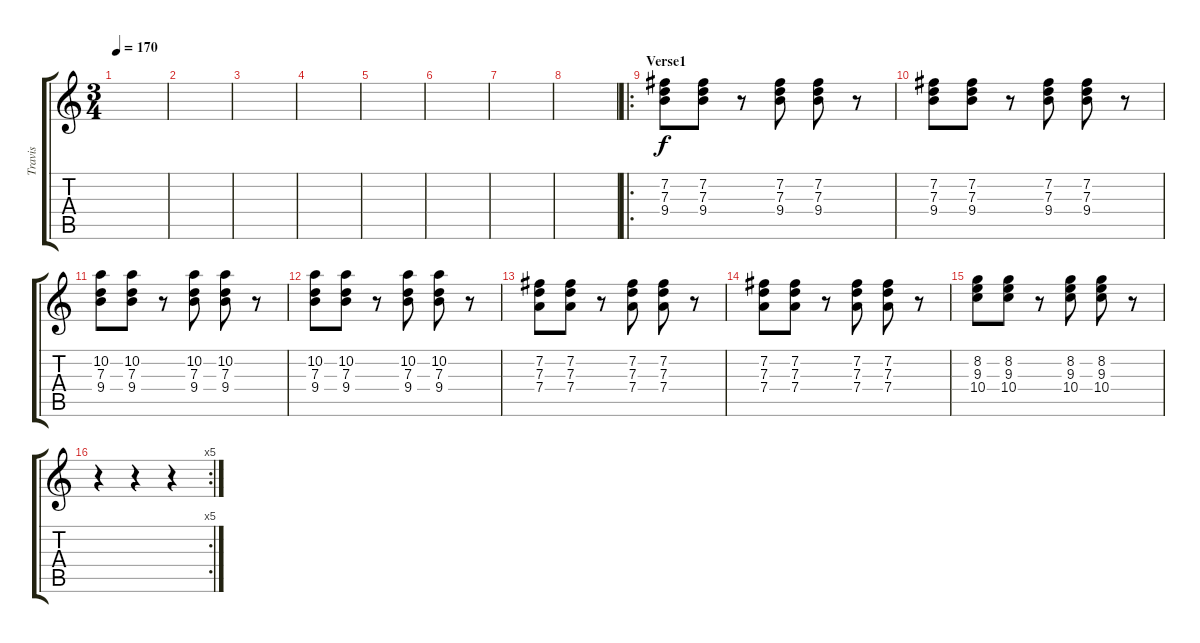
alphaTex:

\track ("Travis" "Travis") {instrument overdrivenguitar}
\staff {score tabs}
\tuning (E4 B3 G3 D3 A2 E2) {hide}
\ts (3 4)
\tempo 170
\clef g2
\ks c
|
|
|
|
|
|
|
|
\ro
\section ("" "Verse1")
(7.2 7.3 9.4).8 (7.2 7.3 9.4).8 r.8 (7.2 7.3 9.4).8 (7.2 7.3 9.4).8 r.8 |
(7.2 7.3 9.4).8 (7.2 7.3 9.4).8 r.8 (7.2 7.3 9.4).8 (7.2 7.3 9.4).8 r.8 |
(10.2 7.3 9.4).8 (10.2 7.3 9.4).8 r.8 (10.2 7.3 9.4).8 (10.2 7.3 9.4).8 r.8 |
(10.2 7.3 9.4).8 (10.2 7.3 9.4).8 r.8 (10.2 7.3 9.4).8 (10.2 7.3 9.4).8 r.8 |
(7.2 7.3 7.4).8 (7.2 7.3 7.4).8 r.8 (7.2 7.3 7.4).8 (7.2 7.3 7.4).8 r.8 |
(7.2 7.3 7.4).8 (7.2 7.3 7.4).8 r.8 (7.2 7.3 7.4).8 (7.2 7.3 7.4).8 r.8 |
(8.2 9.3 10.4).8 (8.2 9.3 10.4).8 r.8 (8.2 9.3 10.4).8 (8.2 9.3 10.4).8 r.8 |
\rc 5
r.4 r.4 r.4
